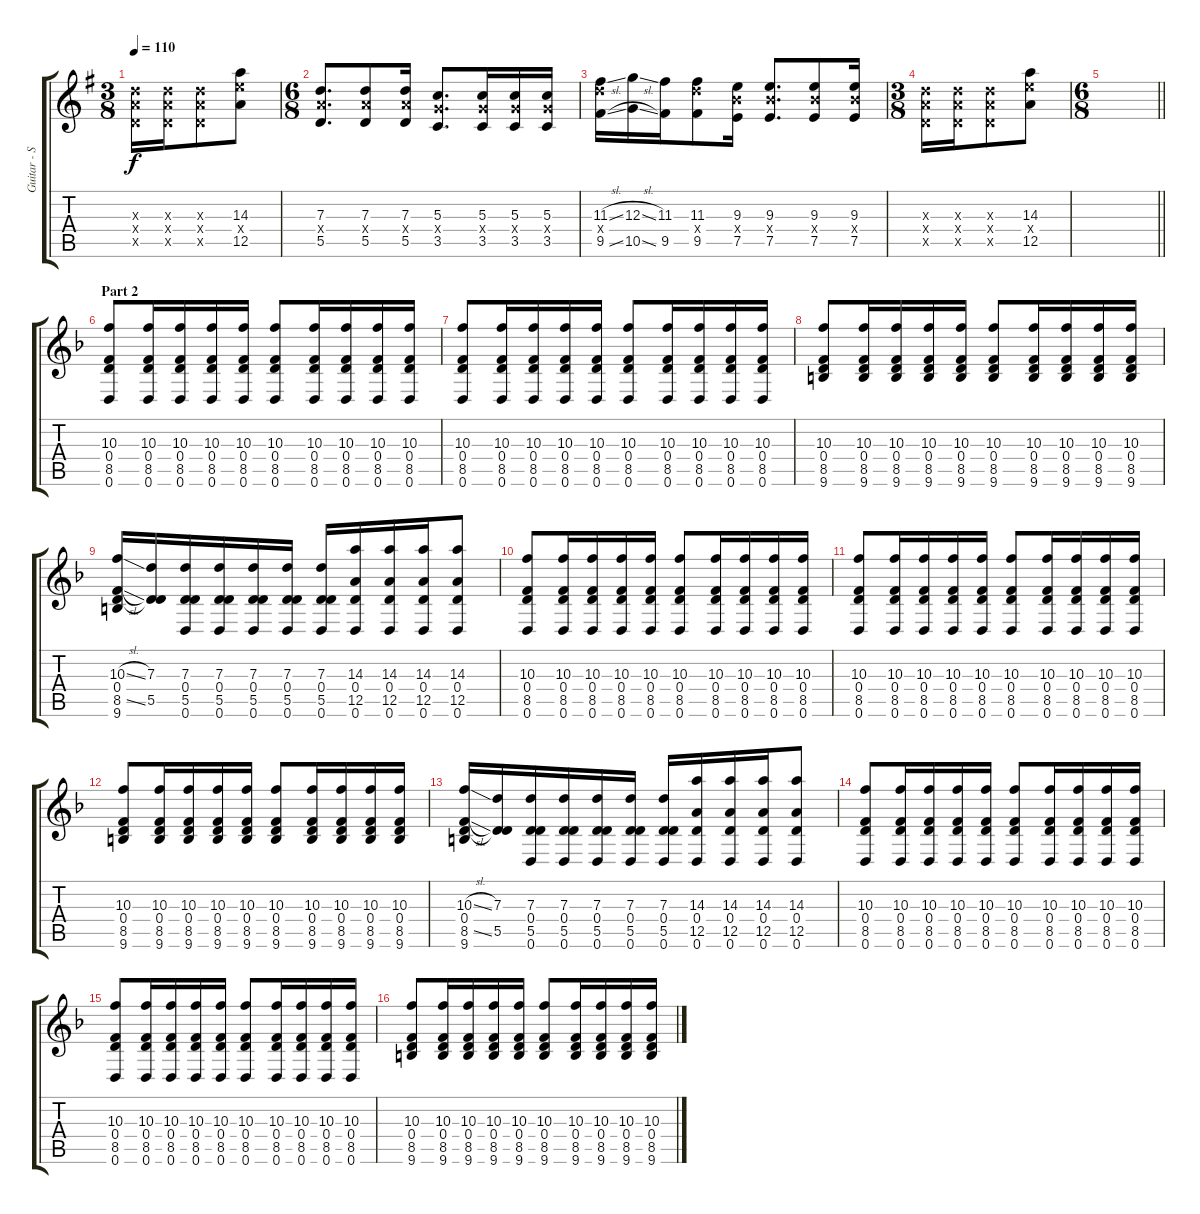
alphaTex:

\track ("Guitar - Simon Neil" "Guitar - S") {instrument electricguitarclean}
\staff {score tabs}
\tuning (E4 B3 G3 D3 A2 D2) {hide}
\ts (3 8)
\tempo 110
\clef g2
\ks g
(7.3{x} 7.4{x} 5.5{x}).16{dy f} (7.3{x} 7.4{x} 5.5{x}).16 (7.3{x} 7.4{x} 5.5{x}).8 (14.3 14.4{x} 12.5).8 |
\ts (6 8)
(7.3 7.4{x} 5.5).8{d} (7.3 7.4{x} 5.5).8 (7.3 7.4{x} 5.5).16 (5.3 5.4{x} 3.5).8{d} (5.3 5.4{x} 3.5).16 (5.3 5.4{x} 3.5).16 (5.3 5.4{x} 3.5).16 |
(11.3{sl} 12.4{x} 9.5{sl}).16 (12.3{sl} 10.5{sl}).16 (11.3 9.5).16 (11.3 12.4{x} 9.5).8 (9.3 9.4{x} 7.5).16 (9.3 9.4{x} 7.5).8{d} (9.3 9.4{x} 7.5).8 (9.3 9.4{x} 7.5).16 |
\ts (3 8)
(7.3{x} 7.4{x} 5.5{x}).16 (7.3{x} 7.4{x} 5.5{x}).16 (7.3{x} 7.4{x} 5.5{x}).8 (14.3 14.4{x} 12.5).8 |
\ts (6 8)
\barLineRight lightlight
|
\section ("" "Part 2")
\ks dminor
(10.3 0.4 8.5 0.6).8{instrument overdrivenguitar} (10.3 0.4 8.5 0.6).16 (10.3 0.4 8.5 0.6).16 (10.3 0.4 8.5 0.6).16 (10.3 0.4 8.5 0.6).16 (10.3 0.4 8.5 0.6).8 (10.3 0.4 8.5 0.6).16 (10.3 0.4 8.5 0.6).16 (10.3 0.4 8.5 0.6).16 (10.3 0.4 8.5 0.6).16 |
(10.3 0.4 8.5 0.6).8 (10.3 0.4 8.5 0.6).16 (10.3 0.4 8.5 0.6).16 (10.3 0.4 8.5 0.6).16 (10.3 0.4 8.5 0.6).16 (10.3 0.4 8.5 0.6).8 (10.3 0.4 8.5 0.6).16 (10.3 0.4 8.5 0.6).16 (10.3 0.4 8.5 0.6).16 (10.3 0.4 8.5 0.6).16 |
(10.3 0.4 8.5 9.6).8 (10.3 0.4 8.5 9.6).16 (10.3 0.4 8.5 9.6).16 (10.3 0.4 8.5 9.6).16 (10.3 0.4 8.5 9.6).16 (10.3 0.4 8.5 9.6).8 (10.3 0.4 8.5 9.6).16 (10.3 0.4 8.5 9.6).16 (10.3 0.4 8.5 9.6).16 (10.3 0.4 8.5 9.6).16 |
(10.3{sl} 0.4 8.5{sl} 9.6).16 (7.3 0.4{t} 5.5).16 (7.3 0.4 5.5 0.6).16 (7.3 0.4 5.5 0.6).16 (7.3 0.4 5.5 0.6).16 (7.3 0.4 5.5 0.6).16 (7.3 0.4 5.5 0.6).16 (14.3 0.4 12.5 0.6).16 (14.3 0.4 12.5 0.6).16 (14.3 0.4 12.5 0.6).16 (14.3 0.4 12.5 0.6).8 |
(10.3 0.4 8.5 0.6).8 (10.3 0.4 8.5 0.6).16 (10.3 0.4 8.5 0.6).16 (10.3 0.4 8.5 0.6).16 (10.3 0.4 8.5 0.6).16 (10.3 0.4 8.5 0.6).8 (10.3 0.4 8.5 0.6).16 (10.3 0.4 8.5 0.6).16 (10.3 0.4 8.5 0.6).16 (10.3 0.4 8.5 0.6).16 |
(10.3 0.4 8.5 0.6).8 (10.3 0.4 8.5 0.6).16 (10.3 0.4 8.5 0.6).16 (10.3 0.4 8.5 0.6).16 (10.3 0.4 8.5 0.6).16 (10.3 0.4 8.5 0.6).8 (10.3 0.4 8.5 0.6).16 (10.3 0.4 8.5 0.6).16 (10.3 0.4 8.5 0.6).16 (10.3 0.4 8.5 0.6).16 |
(10.3 0.4 8.5 9.6).8 (10.3 0.4 8.5 9.6).16 (10.3 0.4 8.5 9.6).16 (10.3 0.4 8.5 9.6).16 (10.3 0.4 8.5 9.6).16 (10.3 0.4 8.5 9.6).8 (10.3 0.4 8.5 9.6).16 (10.3 0.4 8.5 9.6).16 (10.3 0.4 8.5 9.6).16 (10.3 0.4 8.5 9.6).16 |
(10.3{sl} 0.4 8.5{sl} 9.6).16 (7.3 0.4{t} 5.5).16 (7.3 0.4 5.5 0.6).16 (7.3 0.4 5.5 0.6).16 (7.3 0.4 5.5 0.6).16 (7.3 0.4 5.5 0.6).16 (7.3 0.4 5.5 0.6).16 (14.3 0.4 12.5 0.6).16 (14.3 0.4 12.5 0.6).16 (14.3 0.4 12.5 0.6).16 (14.3 0.4 12.5 0.6).8 |
(10.3 0.4 8.5 0.6).8 (10.3 0.4 8.5 0.6).16 (10.3 0.4 8.5 0.6).16 (10.3 0.4 8.5 0.6).16 (10.3 0.4 8.5 0.6).16 (10.3 0.4 8.5 0.6).8 (10.3 0.4 8.5 0.6).16 (10.3 0.4 8.5 0.6).16 (10.3 0.4 8.5 0.6).16 (10.3 0.4 8.5 0.6).16 |
(10.3 0.4 8.5 0.6).8 (10.3 0.4 8.5 0.6).16 (10.3 0.4 8.5 0.6).16 (10.3 0.4 8.5 0.6).16 (10.3 0.4 8.5 0.6).16 (10.3 0.4 8.5 0.6).8 (10.3 0.4 8.5 0.6).16 (10.3 0.4 8.5 0.6).16 (10.3 0.4 8.5 0.6).16 (10.3 0.4 8.5 0.6).16 |
(10.3 0.4 8.5 9.6).8 (10.3 0.4 8.5 9.6).16 (10.3 0.4 8.5 9.6).16 (10.3 0.4 8.5 9.6).16 (10.3 0.4 8.5 9.6).16 (10.3 0.4 8.5 9.6).8 (10.3 0.4 8.5 9.6).16 (10.3 0.4 8.5 9.6).16 (10.3 0.4 8.5 9.6).16 (10.3 0.4 8.5 9.6).16
